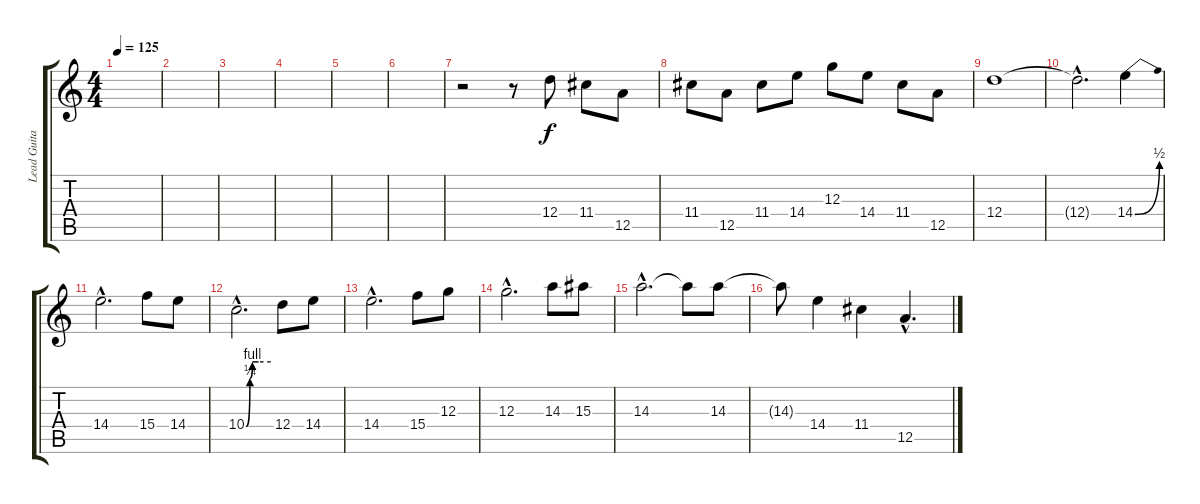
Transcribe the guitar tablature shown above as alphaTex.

\track ("Lead Guitar" "Lead Guita") {instrument overdrivenguitar}
\staff {score tabs}
\tuning (E4 B3 G3 D3 A2 E2) {hide}
\ts (4 4)
\tempo 125
\clef g2
\ks c
|
|
|
|
|
|
r.2 r.8 12.4.8 11.4.8 12.5.8 |
11.4.8 12.5.8 11.4.8 14.4.8 12.3.8 14.4.8 11.4.8 12.5.8 |
12.4.1 |
12.4{hac t}.2{d} 14.4{be (bend 0 0 60 2)}.4 |
14.4{hac}.2{d} 15.4.8 14.4.8 |
10.4{be (custom 0 0 9 1 15 4 30 4 60 4) hac}.2{d} 12.4.8 14.4.8 |
14.4{hac}.2{d} 15.4.8 12.3.8 |
12.3{hac}.2{d} 14.3.8 15.3.8 |
14.3{hac}.2{d} 14.3{t}.8 14.3.8 |
14.3{t}.8 14.4.4 11.4.4 12.5{hac}.4{d}
